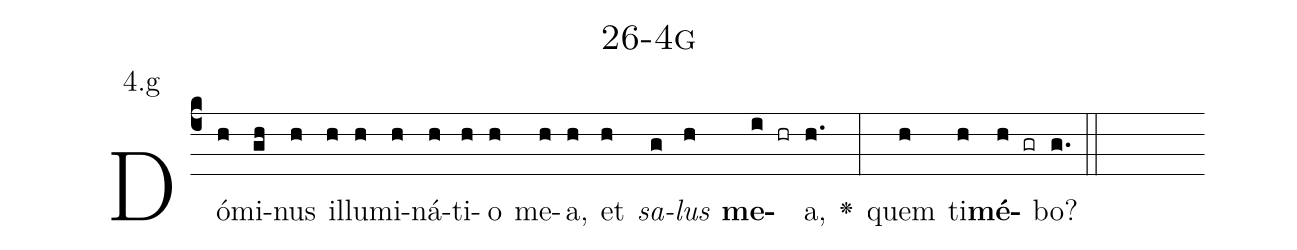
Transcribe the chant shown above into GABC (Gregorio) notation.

name: 26-4g;
annotation: 4.g;
%%
(c4)Dó(h)mi(gh)nus(h) il(h)lu(h)mi(h)ná(h)ti(h)o(h) me(h)a,(h) et(h) <i>sa</i>(g)<i>lus</i>(h) <b>me</b>(i hr)a,(h.) <v>\greheightstar</v>(:) quem(h) ti(h)<b>mé</b>(h gr)bo?(g.) (::)


%E(h) u(h) o(h) u(h) a(h) e.(g.) (::)
